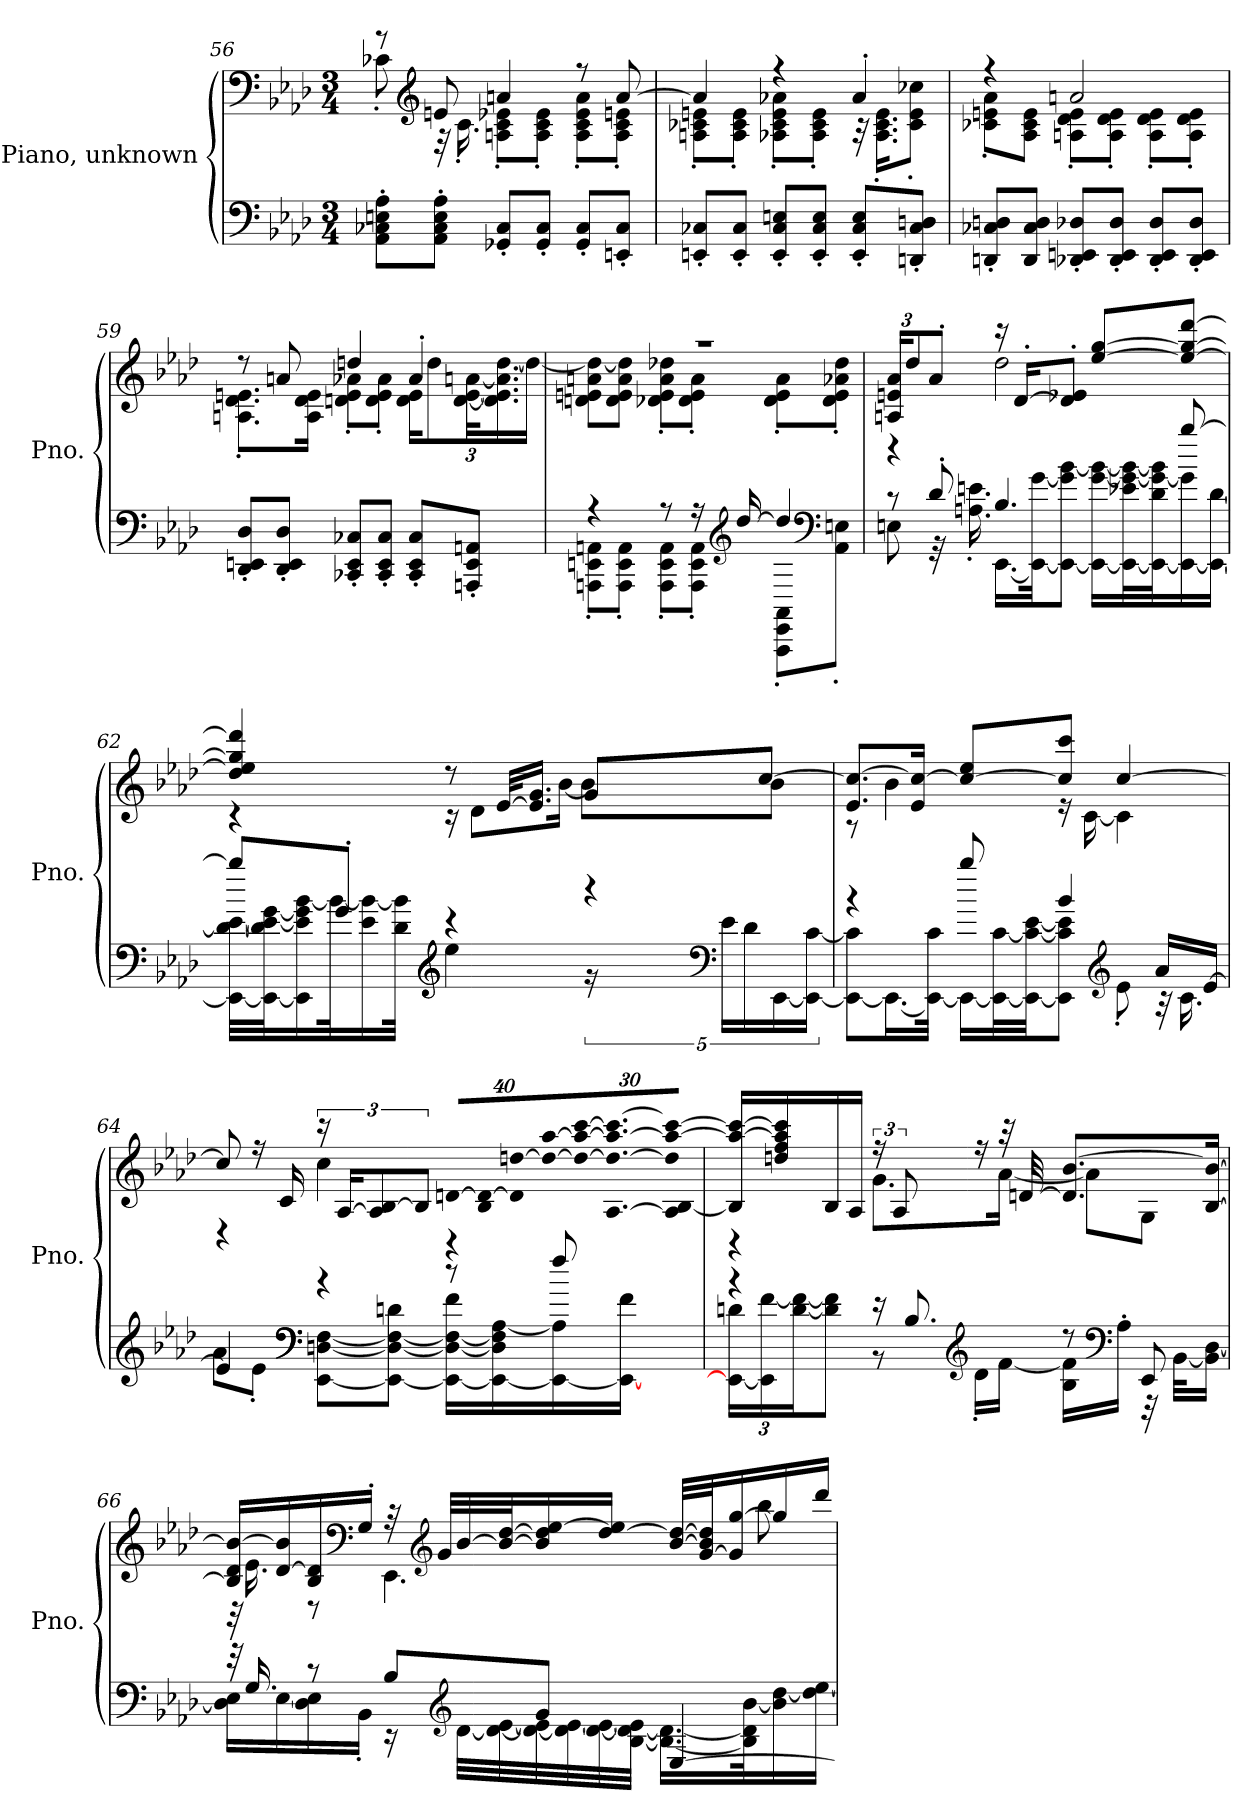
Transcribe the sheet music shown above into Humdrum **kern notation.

**kern	**kern
*part1	*part1
*staff2	*staff1
*I"Piano, unknown	*
*I'Pno.	*
*clefF4	*clefF4
*k[b-e-a-d-]	*k[b-e-a-d-]
*M3/4	*M3/4
=56	=56
*	*^
8AA-\' 8C-X\' 8En\' 8A-\'L	8r	8c-X'\
*	*clefG2	*
8AA-\' 8C-\' 8E\' 8A-\'J	8en/	32r
.	.	16.c-'\
8GG-X/' 8C-/'L	4an/	8An\' 8c-\' 8e-X\'L
8GG-/' 8C-/'J	.	8A\' 8c-\' 8e-\'J
8GG-/' 8C-/'L	8r	8A\' 8c-\' 8e-\' 8a\'L
8EEn/' 8C-/'J	[8a/	8A\' 8c-\' 8en\'J
=57	=57	=57
8EEn/' 8C-X/'L	4a/]	8An\' 8c-X\' 8en\'L
8EE/' 8C-/'J	.	8A\' 8c-\' 8e\'J
8EE/' 8C-/' 8En/'L	4r	8A-X\' 8c-\' 8e\' 8a-X\'L
8EE/' 8C-/' 8E/'J	.	8A-\' 8c-\' 8e\'J
8EE/' 8C-/' 8E/'L	4a-'/	32r
.	.	16.A-\' 16.c-\' 16.e\'KL
8DDn/' 8C-/' 8Dn/'J	.	8c-\' 8e\' 8cc-X\'J
!!LO:PB:g=z	!!
=58	=58	=58
8DDn/' 8C-X/' 8Dn/'L	4r	8c-X\' 8en\' 8a-\'L
8DD/ 8C-/ 8D/J	.	8A-\ 8c-\ 8e\J
8DD-X/' 8EEn/' 8D-X/'L	2an/	8An\' 8d-\' 8e\'L
8DD-/' 8EE/' 8D-/'J	.	8A\' 8d-\' 8e\'J
8DD-/' 8EE/' 8D-/'L	.	8A\' 8d-\' 8e\'L
8DD-/' 8EE/' 8D-/'J	.	8A\' 8d-\' 8e\'J
=59	=59	=59
8DD-/' 8EEn/' 8D-/'L	8r	8.An\' 8.d-\' 8.en\'L
8DD-/' 8EE/' 8D-/'J	8an/	.
.	.	16A\ 16d-\ 16e\Jk
8CC-X/' 8EE/' 8C-X/'L	4ddn/	8dn\' 8e\' 8a-X\'L
8CC-/' 8EE/' 8C-/'J	.	8d\' 8e\' 8a-\'J
*	*	*Xbrackettup
8CC-/' 8EE/' 8C-/'L	4a-'/	24d\ 24e\KL
.	.	12dd\
8AAAn/' 8EE/' 8AAn/'J	.	[48d\ [48e\ [48an\KL
.	.	24.d\] 24.e\] 24.a\] [24.dd\
.	.	24dd\JJ_
!!LO:LB:g=z	!!
=60	=60	=60
*^	*	*
4r	8AAAn\' 8EEn\' 8AAn\'L	2.r	8dn\ 8en\ 8an\ 8dd\_L
.	8AAA\' 8EE\' 8AA\'J	.	8d\ 8e\ 8a\ 8dd\]J
8r	8AAA\' 8EE\' 8AA\'L	.	8d-X\' 8e\' 8a\' 8dd-X\'L
16r	8AAA\' 8EE\' 8AA\'J	.	8d-\' 8e\' 8a\'J
*clefG2	*	*	*
[16dd-/	.	.	.
4dd-/]	8AAA\' 8EE\' 8AA\'L	.	8d-\' 8e\' 8a\'L
*clefF4	*	*	*
.	8AA\' 8En\'J	.	8d-\' 8e\' 8a-X\' 8dd-\'J
=61	=61	=61	=61
8r	8En\	24An/ 24en/ 24a-/KL	4r
.	.	12dd-/	.
8d-'/	32r	8a-'/J	.
.	16.An\' 16.en\'	.	.
4.B-/	[16.EE-\LL	16r	2dd-\
.	.	[16d-'/KL	.
.	32EE-\_ [32g\JK	.	.
.	8EE-\_ 8g\] [8b-\J	8d-/]' 8e-X/'J	.
.	16EE-\_ [16g\ 16b-\_LL	[8ee-/ [8gg/L	.
.	32EE-\_ 32e-X\ 32g\_ 32b-\_L	.	.
.	32EE-\_ 32d-\ 32g\_ 32b-\]J	.	.
[8bb-/	16EE-\_ 16g\]	8ee-/_ 8gg/_ [8ddd-/J	.
.	16EE-\_ [16d-\JJ	.	.
!!LO:LB:g=z	!!
=62	=62	=62	=62
8bb-/L]	32EE-\_ 32d-\_ [32e-\LLL	4dd-/ 4ee-/] 4gg/] 4ddd-/]	4r
.	32EE-\_ 32d-\] 32e-\_ [32g\J	.	.
.	16EE-\] 16e-\] 16g\] [16b-\	.	.
8g'/J	32b-\K_	.	.
.	16e-\ 16b-\_	.	.
.	32d-\ 32b-\]JJk	.	.
*clefG2	*	*	*
4r	4ee-\	8r	16r
.	.	.	8d-\L
.	.	[32e-/KLL	.
.	.	16.e-/] 16.g/JJ	.
.	.	.	[16b-\Jk
4r	20r	8g/L	8b-\L]
*clefF4	*	*	*
.	20e-\LL	.	.
.	20d-\	.	.
.	.	[8cc/J	8b-\J
.	[20EE-\	.	.
.	20EE-\_ [20c\JJ	.	.
!!LO:LB:g=z	!!
=63	=63	=63	=63
4r	8EE-\_ 8c\]L	8.e-/ 8.cc/_L	8r
.	16.EE-\L_	.	4b-\
.	.	16e-/ 16cc/_Jk	.
.	32EE-\_ 32c\JJk	.	.
8bb-/	16EE-\LL_	8cc/_ 8ee-/L	.
.	32EE-\_ [32c\L	.	.
.	32EE-\_ 32c\_ [32e-\JJ	.	.
4b-/	8EE-\] 8c\] 8e-\]J	8cc/] 8ccc/J	16r
.	.	.	[16c\
*clefG2	*	*	*
.	8e-'\	[4cc/	4c\]
16a-/LL	32r	.	.
.	16.c\	.	.
[16e-/JJ	.	.	.
=64	=64	=64	=64
4e-/]	8a-\L	8cc/]	4r
.	8e-'\J	16r	.
.	.	16c/	.
*clefF4	*	*	*
*	*	*brackettup	*
4r	[8EE-\ [8Dn\ [8F\L	24r	4cc\
.	.	[24A-/KL	.
.	.	12A-/] [12B-/	.
.	8EE-\_ 8D\_ 8F\_ 8dn\J	.	.
.	.	12B-/J]	.
*	*	*Xbrackettup	*
!	!	!LO:N:vis=32	!
8r	16EE-\_ 16D\_ 16F\_ 16f\LL	[640%23dn/LLL	4r
!	!	!LO:N:vis=32	!
.	.	640%23B-/ 640%23d/_	.
.	16EE-\_ 16D\] 16F\] [16A-\	.	.
!	!	!LO:N:vis=32	!
.	.	640%23d/] [640%23ddn/	.
!	!	!LO:N:vis=32	!
.	.	640%23dd/_ [640%23aa-/	.
8ff/	16EE-\_ 16A-\]	.	.
!	!	!LO:N:vis=64	!
.	.	960%17dd/_ 960%17aa-/_ [960%17ccc/K	.
!	!	!LO:N:vis=32.	!
.	.	[1920%103A-/ 1920%103dd/_ 1920%103aa-/_ 1920%103ccc/_	.
.	16EE-\_ 16f\JJ	.	.
!	!	!LO:N:vis=32	!
.	.	640%23A-/] [640%23B-/ 640%23dd/] 640%23aa-/_ 640%23ccc/_JJJ	.
960ryy	960ryy	.	960ryy
!!LO:LB:g=z	!!
=65	=65	=65	=65
*	*Xbrackettup	*	*
4r	24EE-\_ 24dn\LL	16B-/] 16aa-/_ 16ccc/_LL	4r
.	24EE-\] [24f\	.	.
.	.	16ddn/ 16ff/ 16aa-/] 16ccc/]	.
.	[24d\ 24f\_J	.	.
.	8d\] 8f\]J	16B-/	.
.	.	16A-/JJ	.
*	*	*brackettup	*
16r	8r	24r	8.g\L
.	.	12A-/	.
8.B-/	.	.	.
*clefG2	*	*	*
.	16d'\LL	16r	.
.	[16f\JJ	32r	[16a-\Jk
.	.	[32dn/	.
8r	16B-\ 16f\]LL	8.d/] [8.b-/L	8a-\L]
*clefF4	*	*	*
.	16A-'\JJ	.	.
8EE-/	32r	.	8G\J
.	[32BB-\KLL	.	.
.	16BB-\] [16D-\JJ	[16B-/ 16b-/_Jk	.
!!LO:LB:g=z	!!
=66	=66	=66	=66
32r	16D-\] 16E-\LL	16B-/] 16d-/ 16b-/_LL	32r
16.G/	.	.	16.e-\
.	[16E-\	[16d-/ 16b-/]	.
8r	16D-\ 16E-\]	16B-/ 16d-/]	8r
*	*	*clefF4	*
.	16BB-'\JJ	16G'/JJ	.
8B-/L	16r	32r	4.EE-\
*	*	*clefG2	*
.	.	32g/LLL	.
*clefG2	*	*	*
.	[32d-\LLL	[32b-/	.
.	32d-\_ [32e-\	32b-/_ [32dd-/J	.
8g/J	32d-\_ 32e-\]	16b-/] 16dd-/] [16ee-/	.
.	32d-\] [32e-\	.	.
.	[32d-\ 32e-\_	[16dd-/ 16ee-/]JJ	.
.	[32B-\ 32d-\_ 32e-\]JJJ	.	.
[4E-/	16.B-\_ 16.d-\_LL	[32b-/ 32dd-/_LLL	.
.	.	[32g/ 32b-/] 32dd-/]J	.
.	.	16g/] [16gg/	.
.	32B-\] 32d-\] [32b-\K	.	.
.	16b-\] [16dd-\	16gg/]	8bb-\
.	16dd-\] [16ee-\JJ	16ddd-/JJ	.
*v	*v	*	*
*	*v	*v
=	=
*-	*-
